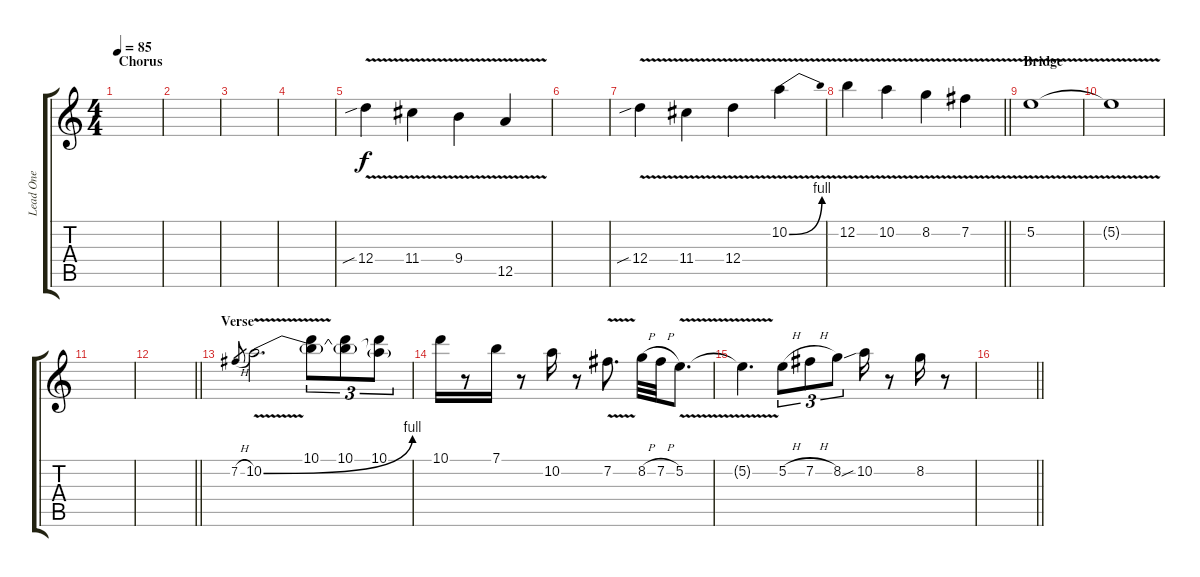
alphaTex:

\track ("Lead One" "Lead One") {instrument overdrivenguitar}
\staff {score tabs}
\tuning (E4 B3 G3 D3 A2 E2) {hide}
\ts (4 4)
\section ("" "Chorus")
\tempo 85
\clef g2
\ks c
|
|
|
|
12.4{v sib}.4 11.4{v}.4 9.4{v}.4 12.5{v}.4 |
|
12.4{v sib}.4 11.4{v}.4 12.4{v}.4 10.2{be (bend 0 0 60 4) v}.4 |
\barLineRight lightlight
12.2{v}.4 10.2{v}.4 8.2{v}.4 7.2{v}.4 |
\section ("" "Bridge")
5.2{v}.1{volume 0} |
5.2{t}.1 |
|
\barLineRight lightlight
|
\section ("" "Verse")
7.2{h}.8{gr} 10.2{be (bend 0 0 60 4) v}.2{d volume 14} (10.1 10.2{t}).8{tu (3 2)} (10.1 10.2{t}).8{tu (3 2)} (10.1 10.2{t}).8{tu (3 2)} |
10.1.16 r.8 7.1.16 r.8 10.2.16 r.8 7.2{v}.8{d} 8.2{h}.32 7.2{h}.32 5.2{v}.8{d} |
5.2{t}.4{d} 5.2{h}.8{tu (3 2)} 7.2{h}.8{tu (3 2)} 8.2.8{tu (3 2)} 10.2{sib}.16 r.8 8.2.16 r.8 |
\barLineRight lightlight
